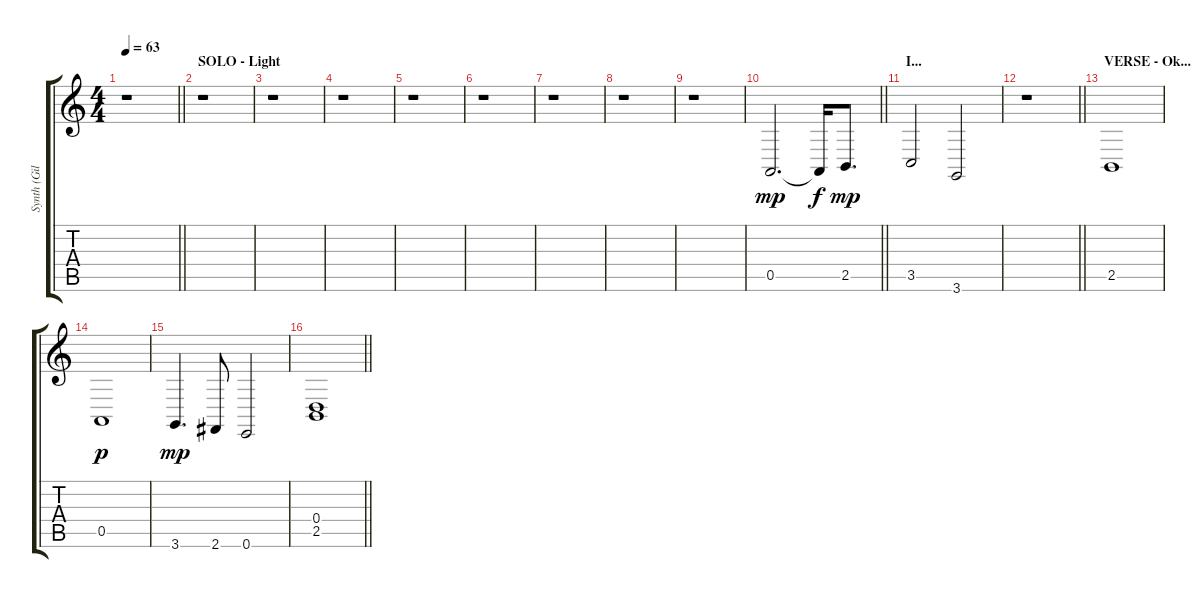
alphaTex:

\track ("Synth (Gilmour)" "Synth (Gil") {instrument trombone}
\staff {score tabs}
\tuning (E4 B3 G3 D3 A2 E2) {hide}
\ts (4 4)
\tempo 63
\clef g2
\barLineRight lightlight
\ks c
r.1{dy mp} |
\section ("" "SOLO - Light")
r.1 |
r.1 |
r.1 |
r.1 |
r.1 |
r.1 |
r.1 |
r.1 |
\barLineRight lightlight
0.5.2{d} 0.5{t}.16{dy f} 2.5.8{d dy mp} |
\section ("" "I...")
3.5.2 3.6.2 |
\barLineRight lightlight
r.1 |
\section ("" "VERSE - Ok...")
2.5.1 |
0.5.1{dy p} |
3.6.4{d dy mp} 2.6.8 0.6.2 |
\barLineRight lightlight
(0.4 2.5).1
